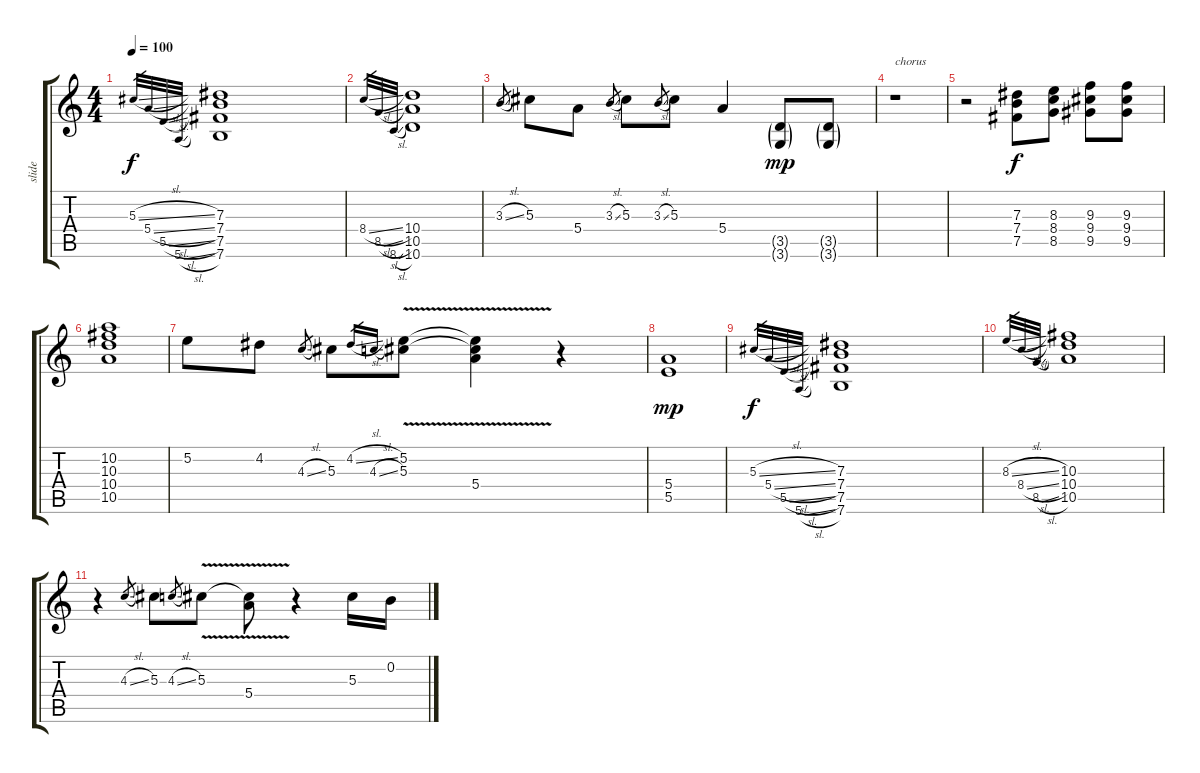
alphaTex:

\track ("slide" "slide") {instrument acousticguitarsteel}
\staff {score tabs}
\tuning (E4 B3 Ab3 E3 B2 E2) {hide}
\ts (4 4)
\tempo 100
\clef g2
\ks c
5.3{sl}.32{gr dy f} 5.4{sl}.32{gr} 5.5{sl}.32{gr} 5.6{sl}.32{gr} (7.3 7.4 7.5 7.6).1 |
8.4{sl}.32{gr} 8.5{sl}.32{gr} 8.6{sl}.32{gr} (10.4 10.5 10.6).1 |
3.3{sl}.8{gr} 5.3.8 5.4.8 3.3{sl}.8{gr} 5.3.8 3.3{sl}.8{gr} 5.3.8 5.4.4 (3.5{g} 3.6{g}).8{dy mp} (3.5{g} 3.6{g}).8 |
r.1{txt "chorus"} |
r.2 (7.3 7.4 7.5).8{dy f} (8.3 8.4 8.5).8 (9.3 9.4 9.5).8 (9.3 9.4 9.5).8 |
(10.2 10.3 10.4 10.5).1 |
5.2.8 4.2.8 4.3{sl}.8{gr} 5.3.8 4.2{sl}.16{gr} 4.3{sl}.16{gr} (5.2{v} 5.3{v}).8 (5.2{t} 5.3{t} 5.4).4 r.4 |
(5.4 5.5).1{dy mp} |
5.3{sl}.32{gr dy f} 5.4{sl}.32{gr} 5.5{sl}.32{gr} 5.6{sl}.32{gr} (7.3 7.4 7.5 7.6).1 |
8.3{sl}.32{gr} 8.4{sl}.32{gr} 8.5{sl}.32{gr} (10.3 10.4 10.5).1 |
r.4 4.3{sl}.8{gr} 5.3.8 4.3{sl}.8{gr} 5.3{v}.8 (5.3{t} 5.4).8 r.4 5.3.16 0.2.16
